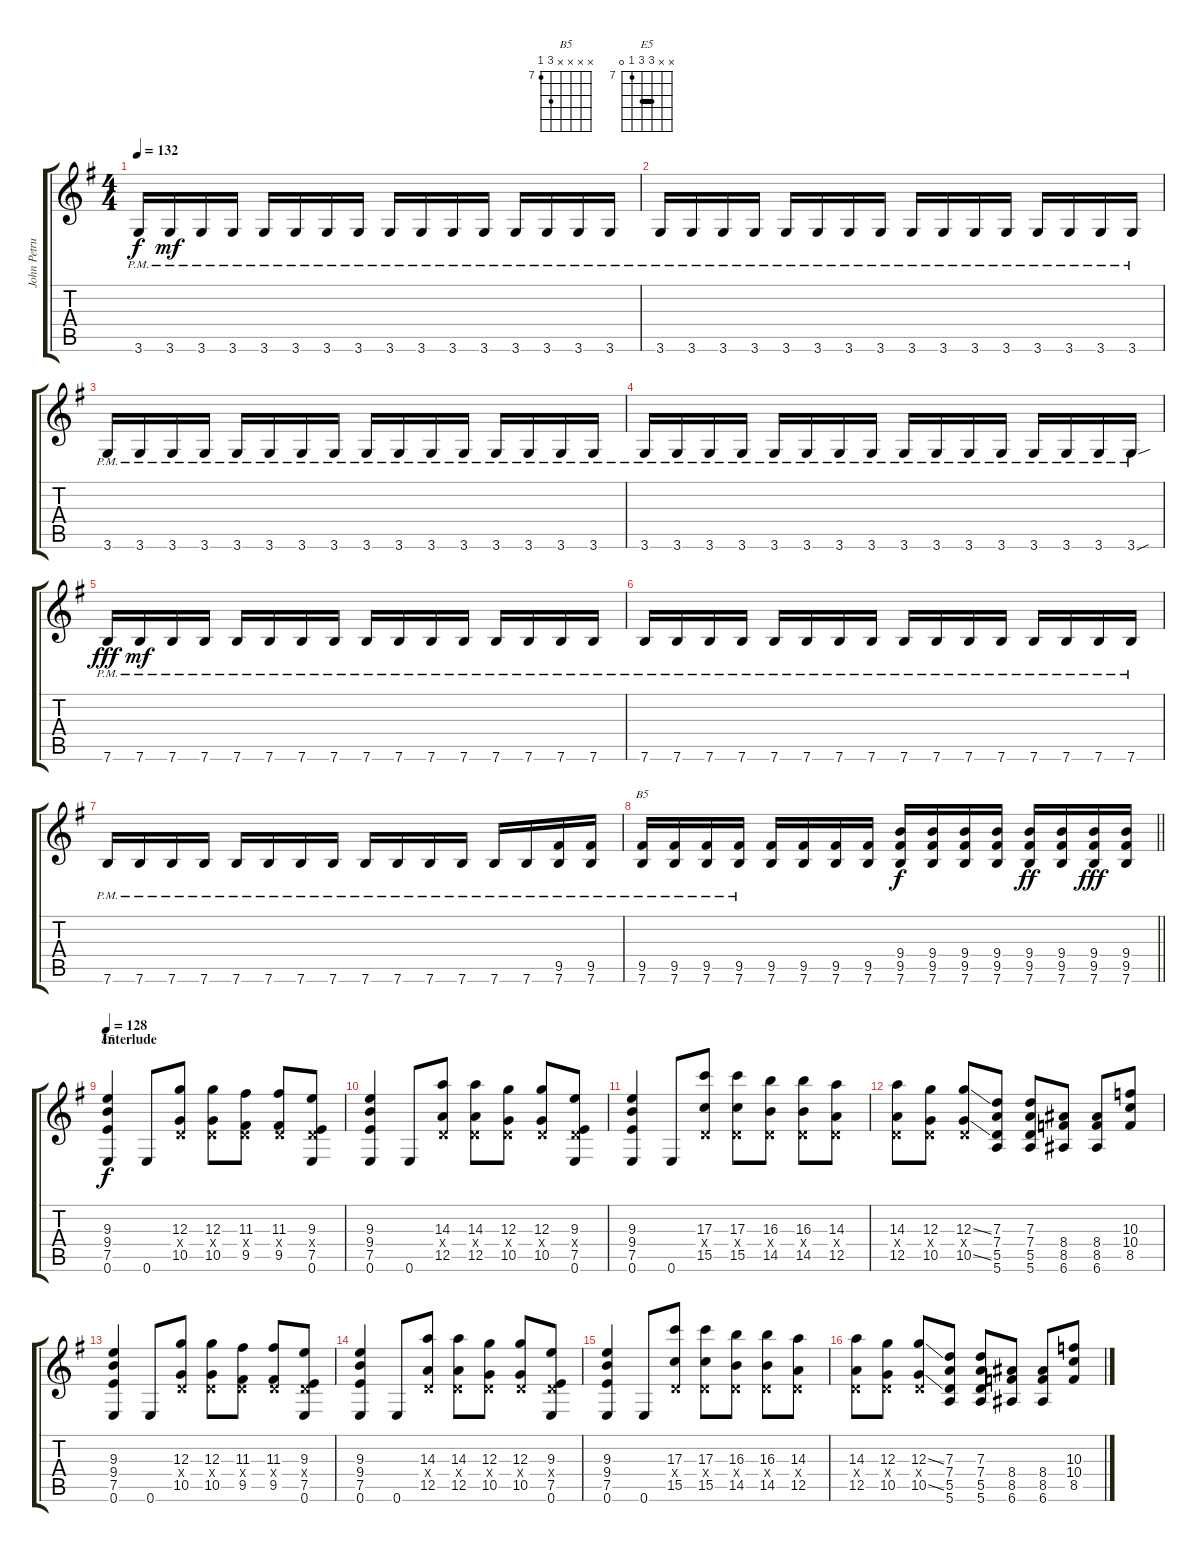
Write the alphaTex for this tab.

\track ("John Petrucci (Lead)" "John Petru") {instrument distortionguitar}
\staff {score tabs}
\tuning (E4 B3 G3 D3 A2 E2) {hide}
\chord ("B5" x x x x 9 7) {firstfret 7}
\chord ("E5" x x 9 9 7 0) {firstfret 7 barre 9}
\ts (4 4)
\tempo 132
\clef g2
\ks eminor
3.6{pm}.16{dy f} 3.6{pm}.16{dy mf} 3.6{pm}.16 3.6{pm}.16 3.6{pm}.16 3.6{pm}.16 3.6{pm}.16 3.6{pm}.16 3.6{pm}.16 3.6{pm}.16 3.6{pm}.16 3.6{pm}.16 3.6{pm}.16 3.6{pm}.16 3.6{pm}.16 3.6{pm}.16 |
3.6{pm}.16 3.6{pm}.16 3.6{pm}.16 3.6{pm}.16 3.6{pm}.16 3.6{pm}.16 3.6{pm}.16 3.6{pm}.16 3.6{pm}.16 3.6{pm}.16 3.6{pm}.16 3.6{pm}.16 3.6{pm}.16 3.6{pm}.16 3.6{pm}.16 3.6{pm}.16 |
3.6{pm}.16 3.6{pm}.16 3.6{pm}.16 3.6{pm}.16 3.6{pm}.16 3.6{pm}.16 3.6{pm}.16 3.6{pm}.16 3.6{pm}.16 3.6{pm}.16 3.6{pm}.16 3.6{pm}.16 3.6{pm}.16 3.6{pm}.16 3.6{pm}.16 3.6{pm}.16 |
3.6{pm}.16 3.6{pm}.16 3.6{pm}.16 3.6{pm}.16 3.6{pm}.16 3.6{pm}.16 3.6{pm}.16 3.6{pm}.16 3.6{pm}.16 3.6{pm}.16 3.6{pm}.16 3.6{pm}.16 3.6{pm}.16 3.6{pm}.16 3.6{pm}.16 3.6{sou pm}.16 |
7.6{pm}.16{dy fff} 7.6{pm}.16{dy mf} 7.6{pm}.16 7.6{pm}.16 7.6{pm}.16 7.6{pm}.16 7.6{pm}.16 7.6{pm}.16 7.6{pm}.16 7.6{pm}.16 7.6{pm}.16 7.6{pm}.16 7.6{pm}.16 7.6{pm}.16 7.6{pm}.16 7.6{pm}.16 |
7.6{pm}.16 7.6{pm}.16 7.6{pm}.16 7.6{pm}.16 7.6{pm}.16 7.6{pm}.16 7.6{pm}.16 7.6{pm}.16 7.6{pm}.16 7.6{pm}.16 7.6{pm}.16 7.6{pm}.16 7.6{pm}.16 7.6{pm}.16 7.6{pm}.16 7.6{pm}.16 |
7.6{pm}.16 7.6{pm}.16 7.6{pm}.16 7.6{pm}.16 7.6{pm}.16 7.6{pm}.16 7.6{pm}.16 7.6{pm}.16 7.6{pm}.16 7.6{pm}.16 7.6{pm}.16 7.6{pm}.16 7.6{pm}.16 7.6{pm}.16 (9.5 7.6{pm}).16 (9.5 7.6{pm}).16 |
\barLineRight lightlight
(9.5 7.6{pm}).16{ch "B5"} (9.5 7.6{pm}).16 (9.5 7.6{pm}).16 (9.5 7.6{pm}).16 (9.5 7.6).16 (9.5 7.6).16 (9.5 7.6).16 (9.5 7.6).16 (9.4 9.5 7.6).16{dy f} (9.4 9.5 7.6).16 (9.4 9.5 7.6).16 (9.4 9.5 7.6).16 (9.4 9.5 7.6).16{dy ff} (9.4 9.5 7.6).16 (9.4 9.5 7.6).16{dy fff} (9.4 9.5 7.6).16 |
\section ("" "Interlude")
\tempo 128
(9.3 9.4 7.5 0.6).4{ch "E5" dy f} 0.6.8 (12.3 0.4{x} 10.5).8 (12.3 0.4{x} 10.5).8 (11.3 0.4{x} 9.5).8 (11.3 0.4{x} 9.5).8 (9.3 0.4{x} 7.5 0.6).8 |
(9.3 9.4 7.5 0.6).4 0.6.8 (14.3 0.4{x} 12.5).8 (14.3 0.4{x} 12.5).8 (12.3 0.4{x} 10.5).8 (12.3 0.4{x} 10.5).8 (9.3 0.4{x} 7.5 0.6).8 |
(9.3 9.4 7.5 0.6).4 0.6.8 (17.3 0.4{x} 15.5).8 (17.3 0.4{x} 15.5).8 (16.3 0.4{x} 14.5).8 (16.3 0.4{x} 14.5).8 (14.3 0.4{x} 12.5).8 |
(14.3 0.4{x} 12.5).8 (12.3 0.4{x} 10.5).8 (12.3{ss} 0.4{x} 10.5{ss}).8 (7.3 7.4 5.5 5.6).8 (7.3 7.4 5.5 5.6).8 (8.4 8.5 6.6).8 (8.4 8.5 6.6).8 (10.3 10.4 8.5).8 |
(9.3 9.4 7.5 0.6).4 0.6.8 (12.3 0.4{x} 10.5).8 (12.3 0.4{x} 10.5).8 (11.3 0.4{x} 9.5).8 (11.3 0.4{x} 9.5).8 (9.3 0.4{x} 7.5 0.6).8 |
(9.3 9.4 7.5 0.6).4 0.6.8 (14.3 0.4{x} 12.5).8 (14.3 0.4{x} 12.5).8 (12.3 0.4{x} 10.5).8 (12.3 0.4{x} 10.5).8 (9.3 0.4{x} 7.5 0.6).8 |
(9.3 9.4 7.5 0.6).4 0.6.8 (17.3 0.4{x} 15.5).8 (17.3 0.4{x} 15.5).8 (16.3 0.4{x} 14.5).8 (16.3 0.4{x} 14.5).8 (14.3 0.4{x} 12.5).8 |
(14.3 0.4{x} 12.5).8 (12.3 0.4{x} 10.5).8 (12.3{ss} 0.4{x} 10.5{ss}).8 (7.3 7.4 5.5 5.6).8 (7.3 7.4 5.5 5.6).8 (8.4 8.5 6.6).8 (8.4 8.5 6.6).8 (10.3 10.4 8.5).8
